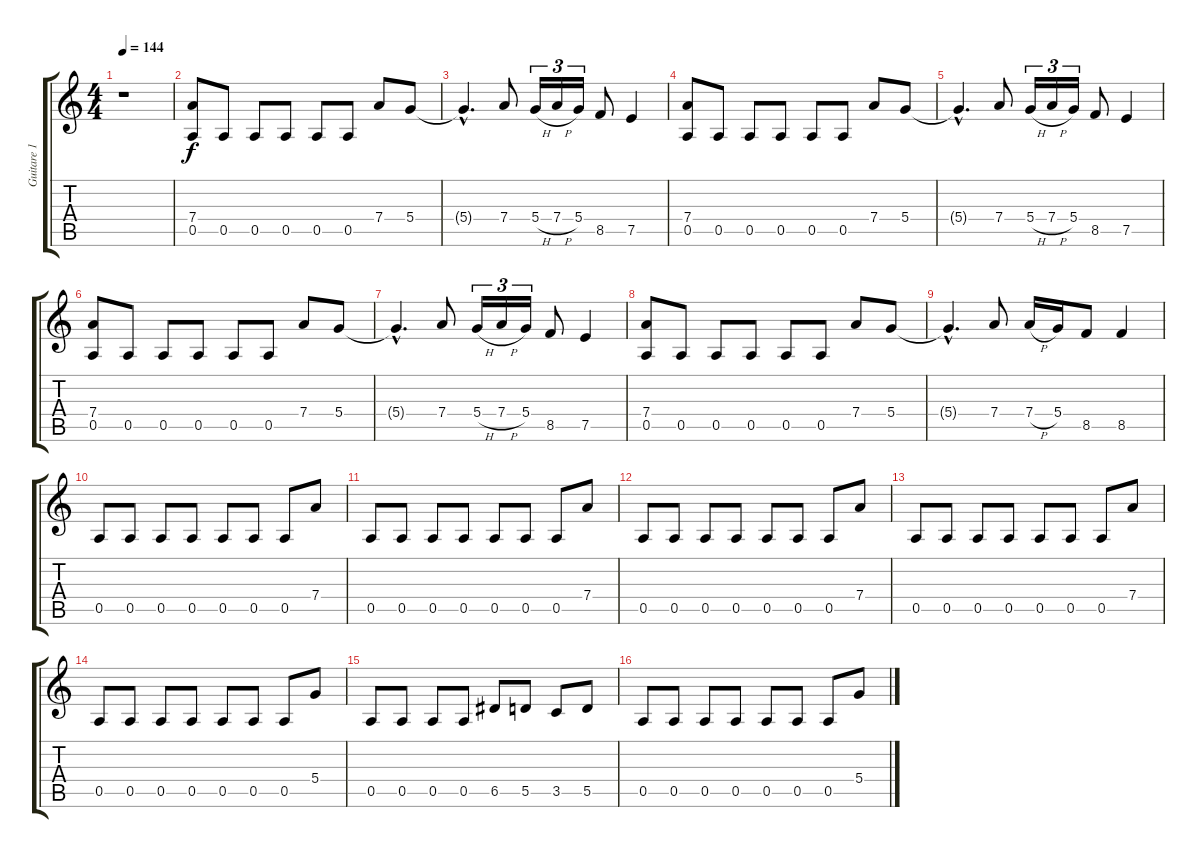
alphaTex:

\track ("Guitare 1" "Guitare 1") {instrument distortionguitar}
\staff {score tabs}
\tuning (E4 B3 G3 D3 A2 E2) {hide}
\ts (4 4)
\tempo 144
\clef g2
\ks c
r.1{dy f instrument distortionguitar} |
(7.4 0.5).8 0.5.8 0.5.8 0.5.8 0.5.8 0.5.8 7.4.8 5.4.8 |
5.4{hac t}.4{d} 7.4.8 5.4{h}.16{tu (3 2)} 7.4{h}.16{tu (3 2)} 5.4.16{tu (3 2)} 8.5.8 7.5.4 |
(7.4 0.5).8 0.5.8 0.5.8 0.5.8 0.5.8 0.5.8 7.4.8 5.4.8 |
5.4{hac t}.4{d} 7.4.8 5.4{h}.16{tu (3 2)} 7.4{h}.16{tu (3 2)} 5.4.16{tu (3 2)} 8.5.8 7.5.4 |
(7.4 0.5).8 0.5.8 0.5.8 0.5.8 0.5.8 0.5.8 7.4.8 5.4.8 |
5.4{hac t}.4{d} 7.4.8 5.4{h}.16{tu (3 2)} 7.4{h}.16{tu (3 2)} 5.4.16{tu (3 2)} 8.5.8 7.5.4 |
(7.4 0.5).8 0.5.8 0.5.8 0.5.8 0.5.8 0.5.8 7.4.8 5.4.8 |
5.4{hac t}.4{d} 7.4.8 7.4{h}.16 5.4.16 8.5.8 8.5.4 |
0.5.8 0.5.8 0.5.8 0.5.8 0.5.8 0.5.8 0.5.8 7.4.8 |
0.5.8 0.5.8 0.5.8 0.5.8 0.5.8 0.5.8 0.5.8 7.4.8 |
0.5.8 0.5.8 0.5.8 0.5.8 0.5.8 0.5.8 0.5.8 7.4.8 |
0.5.8 0.5.8 0.5.8 0.5.8 0.5.8 0.5.8 0.5.8 7.4.8 |
0.5.8 0.5.8 0.5.8 0.5.8 0.5.8 0.5.8 0.5.8 5.4.8 |
0.5.8 0.5.8 0.5.8 0.5.8 6.5.8 5.5.8 3.5.8 5.5.8 |
0.5.8 0.5.8 0.5.8 0.5.8 0.5.8 0.5.8 0.5.8 5.4.8
